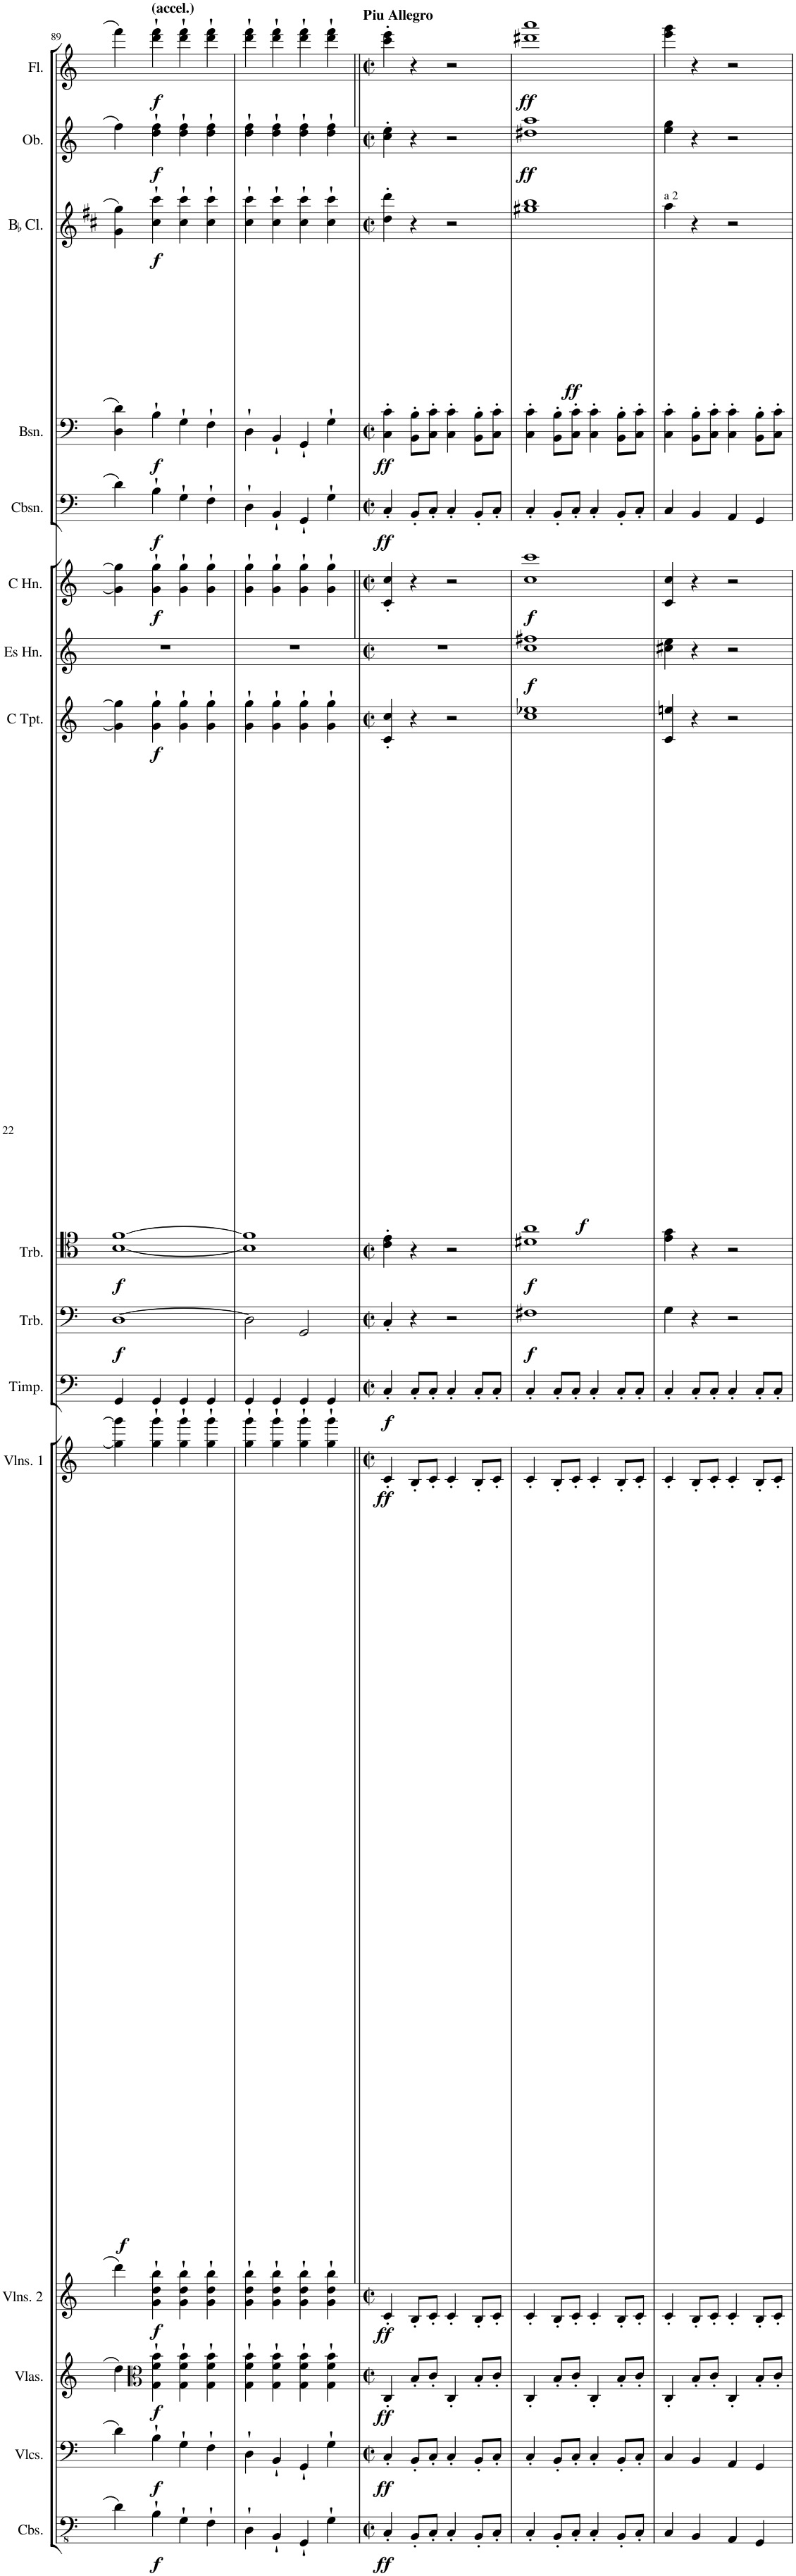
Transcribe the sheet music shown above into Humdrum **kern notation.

**kern	**dynam	**kern	**dynam	**kern	**dynam	**kern	**dynam	**kern	**dynam	**kern	**dynam	**kern	**dynam	**kern	**dynam	**kern	**dynam	**kern	**dynam	**kern	**dynam	**kern	**dynam	**kern	**dynam	**kern	**dynam	**kern	**dynam	**kern	**dynam
*part16	*part16	*part15	*part15	*part14	*part14	*part13	*part13	*part12	*part12	*part11	*part11	*part10	*part10	*part9	*part9	*part8	*part8	*part7	*part7	*part6	*part6	*part5	*part5	*part4	*part4	*part3	*part3	*part2	*part2	*part1	*part1
*staff16	*staff16	*staff15	*staff15	*staff14	*staff14	*staff13	*staff13	*staff12	*staff12	*staff11	*staff11	*staff10	*staff10	*staff9	*staff9	*staff8	*staff8	*staff7	*staff7	*staff6	*staff6	*staff5	*staff5	*staff4	*staff4	*staff3	*staff3	*staff2	*staff2	*staff1	*staff1
*I"Contrabasses	*	*I"Violoncellos	*	*I"Violas	*	*I"Violins 2	*	*I"Violins 1	*	*I"Timpani in C and G	*	*I"Trombone 3	*	*I"Trombone 1 2	*	*I"Trumpet 1 2 in C	*	*I"Horn 3 4  in Es	*	*I"Horn 1 2 in C	*	*I"Contrabassoon	*	*I"Bassoon 1 2	*	*I"BaccidentalFlat Clarinet 1 2	*	*I"Oboe 1 2	*	*I"Flute 1 2	*
*I'Cbs.	*	*I'Vlcs.	*	*I'Vlas.	*	*I'Vlns. 2	*	*I'Vlns. 1	*	*I'Timp.	*	*I'Trb.	*	*I'Trb.	*	*	*	*	*	*	*	*I'Cbsn.	*	*I'Bsn.	*	*I'BaccidentalFlat Cl.	*	*I'Ob.	*	*I'Fl.	*
!!LO:PB:g=z
*clefFv4	*	*clefF4	*	*clefG2	*	*clefG2	*	*clefG2	*	*clefF4	*	*clefF4	*	*clefC4	*	*clefG2	*	*clefG2	*	*clefG2	*	*clefF4	*	*clefF4	*	*clefG2	*	*clefG2	*	*clefG2	*
*	*	*	*	*	*	*	*	*	*	*	*	*	*	*	*	*	*	*Trd5c9	*	*Trd4c7	*	*Trd7c12	*	*	*	*Trd1c2	*	*	*	*	*
*k[]	*	*k[]	*	*k[]	*	*k[]	*	*k[]	*	*k[]	*	*k[]	*	*k[]	*	*k[]	*	*k[]	*	*k[]	*	*k[]	*	*k[]	*	*k[f#c#]	*	*k[]	*	*k[]	*
*M4/4	*	*M4/4	*	*M4/4	*	*M4/4	*	*M4/4	*	*M4/4	*	*M4/4	*	*M4/4	*	*M4/4	*	*M4/4	*	*M4/4	*	*M4/4	*	*M4/4	*	*M4/4	*	*M4/4	*	*M4/4	*
*met(c)	*	*met(c)	*	*met(c)	*	*met(c)	*	*met(c)	*	*met(c)	*	*met(c)	*	*met(c)	*	*met(c)	*	*met(c)	*	*met(c)	*	*met(c)	*	*met(c)	*	*met(c)	*	*met(c)	*	*met(c)	*
=89	=89	=89	=89	=89	=89	=89	=89	=89	=89	=89	=89	=89	=89	=89	=89	=89	=89	=89	=89	=89	=89	=89	=89	=89	=89	=89	=89	=89	=89	=89	=89
!	!	!	!	!	!	!	!	!	!LO:DY:b	!	!	!	!LO:DY:b	!	!LO:DY:b	!	!	!	!	!	!	!	!	!	!	!	!	!	!	!	!
4D\	.	4d\	.	4dd\	.	4ddd\	.	4gg\] 4ggg\]	f	4GG/	.	[1D	f	[1B [1f	f	4g\] 4gg\]	.	1r	.	4g\] 4gg\]	.	4d\	.	4D\ 4d\	.	4g\ 4gg\	.	4ff\	.	4fff\	.
*	*	*	*	*clefC3	*	*	*	*	*	*	*	*	*	*	*	*	*	*	*	*	*	*	*	*	*	*	*	*	*	*	*
!	!	!	!	!	!	!	!	!	!	!	!	!	!	!	!	!	!	!	!	!	!	!	!	!	!	!	!	!	!	!LO:TX:a:B:t=(accel.)	!
!	!LO:DY:b	!	!LO:DY:b	!	!LO:DY:b	!	!LO:DY:b	!	!	!	!	!	!	!	!	!	!LO:DY:b	!	!	!	!LO:DY:b	!	!LO:DY:b	!	!LO:DY:b	!	!LO:DY:b	!	!LO:DY:b	!	!LO:DY:b
4BB`\	f	4B`\	f	4G\` 4f\` 4b\`	f	4g\` 4dd\` 4bb\`	f	4gg\` 4ggg\`	.	4GG/	.	.	.	.	.	4g\` 4gg\`	f	.	.	4g\` 4gg\`	f	4B`\	f	4B`\	f	4cc#\` 4ccc#\`	f	4dd\` 4ff\`	f	4ddd\` 4fff\`	f
4GG`\	.	4G`\	.	4G\` 4f\` 4b\`	.	4g\` 4dd\` 4bb\`	.	4gg\` 4ggg\`	.	4GG/	.	.	.	.	.	4g\` 4gg\`	.	.	.	4g\` 4gg\`	.	4G`\	.	4G`\	.	4cc#\` 4ccc#\`	.	4dd\` 4ff\`	.	4ddd\` 4fff\`	.
4FF`\	.	4F`\	.	4G\` 4f\` 4b\`	.	4g\` 4dd\` 4bb\`	.	4gg\` 4ggg\`	.	4GG/	.	.	.	.	.	4g\` 4gg\`	.	.	.	4g\` 4gg\`	.	4F`\	.	4F`\	.	4cc#\` 4ccc#\`	.	4dd\` 4ff\`	.	4ddd\` 4fff\`	.
=90	=90	=90	=90	=90	=90	=90	=90	=90	=90	=90	=90	=90	=90	=90	=90	=90	=90	=90	=90	=90	=90	=90	=90	=90	=90	=90	=90	=90	=90	=90	=90
4DD`\	.	4D`\	.	4G\` 4f\` 4b\`	.	4g\` 4dd\` 4bb\`	.	4gg\` 4ggg\`	.	4GG/	.	2D\]	.	1B] 1f]	.	4g\` 4gg\`	.	1r	.	4g\` 4gg\`	.	4D`\	.	4D`\	.	4cc#\` 4ccc#\`	.	4dd\` 4ff\`	.	4ddd\` 4fff\`	.
4BBB`/	.	4BB`/	.	4G\` 4f\` 4b\`	.	4g\` 4dd\` 4bb\`	.	4gg\` 4ggg\`	.	4GG/	.	.	.	.	.	4g\` 4gg\`	.	.	.	4g\` 4gg\`	.	4BB`/	.	4BB`/	.	4cc#\` 4ccc#\`	.	4dd\` 4ff\`	.	4ddd\` 4fff\`	.
4GGG`/	.	4GG`/	.	4G\` 4f\` 4b\`	.	4g\` 4dd\` 4bb\`	.	4gg\` 4ggg\`	.	4GG/	.	2GG/	.	.	.	4g\` 4gg\`	.	.	.	4g\` 4gg\`	.	4GG`/	.	4GG`/	.	4cc#\` 4ccc#\`	.	4dd\` 4ff\`	.	4ddd\` 4fff\`	.
4GG`\	.	4G`\	.	4G\` 4f\` 4b\`	.	4g\` 4dd\` 4bb\`	.	4gg\` 4ggg\`	.	4GG/	.	.	.	.	.	4g\` 4gg\`	.	.	.	4g\` 4gg\`	.	4G`\	.	4G`\	.	4cc#\` 4ccc#\`	.	4dd\` 4ff\`	.	4ddd\` 4fff\`	.
=91||	=91||	=91||	=91||	=91||	=91||	=91||	=91||	=91||	=91||	=91||	=91||	=91||	=91||	=91||	=91||	=91||	=91||	=91||	=91||	=91||	=91||	=91||	=91||	=91||	=91||	=91||	=91||	=91||	=91||	=91||	=91||
*M4/4	*	*M4/4	*	*M4/4	*	*M4/4	*	*M4/4	*	*M4/4	*	*M4/4	*	*M4/4	*	*M4/4	*	*M4/4	*	*M4/4	*	*M4/4	*	*M4/4	*	*M4/4	*	*M4/4	*	*M4/4	*
*met(c|)	*	*met(c|)	*	*met(c|)	*	*met(c|)	*	*met(c|)	*	*met(c|)	*	*met(c|)	*	*met(c|)	*	*met(c|)	*	*met(c|)	*	*met(c|)	*	*met(c|)	*	*met(c|)	*	*met(c|)	*	*met(c|)	*	*met(c|)	*
!	!	!	!	!	!	!	!	!	!	!	!	!	!	!	!	!	!	!	!	!	!	!	!	!	!	!	!	!	!	!LO:TX:a:B:t=Piu Allegro	!
!	!LO:DY:b	!	!LO:DY:b	!	!LO:DY:b	!	!LO:DY:b	!	!LO:DY:b	!	!LO:DY:b	!	!	!	!	!	!	!	!	!	!	!	!LO:DY:b	!	!LO:DY:b	!	!	!	!	!	!
4CC'/	ff	4C'/	ff	4C'/	ff	4c'/	ff	4c'/	ff	4C'/	f	4C'/	.	4c\' 4e\'	.	4c/' 4cc/'	.	1r	.	4c/' 4cc/'	.	4C'/	ff	4C\' 4c\'	ff	4dd\' 4ddd\'	.	4cc\' 4ee\'	.	4ccc\' 4eee\'	.
8BBB'/L	.	8BB'/L	.	8B'/L	.	8B'/L	.	8B'/L	.	8C'/L	.	4r	.	4r	.	4r	.	.	.	4r	.	8BB'/L	.	8BB\' 8B\'L	.	4r	.	4r	.	4r	.
8CC'/J	.	8C'/J	.	8c'/J	.	8c'/J	.	8c'/J	.	8C'/J	.	.	.	.	.	.	.	.	.	.	.	8C'/J	.	8C\' 8c\'J	.	.	.	.	.	.	.
4CC'/	.	4C'/	.	4C'/	.	4c'/	.	4c'/	.	4C'/	.	2r	.	2r	.	2r	.	.	.	2r	.	4C'/	.	4C\' 4c\'	.	2r	.	2r	.	2r	.
8BBB'/L	.	8BB'/L	.	8B'/L	.	8B'/L	.	8B'/L	.	8C'/L	.	.	.	.	.	.	.	.	.	.	.	8BB'/L	.	8BB\' 8B\'L	.	.	.	.	.	.	.
8CC'/J	.	8C'/J	.	8c'/J	.	8c'/J	.	8c'/J	.	8C'/J	.	.	.	.	.	.	.	.	.	.	.	8C'/J	.	8C\' 8c\'J	.	.	.	.	.	.	.
=92	=92	=92	=92	=92	=92	=92	=92	=92	=92	=92	=92	=92	=92	=92	=92	=92	=92	=92	=92	=92	=92	=92	=92	=92	=92	=92	=92	=92	=92	=92	=92
!	!	!	!	!	!	!	!	!	!	!	!	!	!LO:DY:b	!	!LO:DY:b	!	!LO:DY:b	!	!LO:DY:b	!	!LO:DY:b	!	!	!	!	!	!LO:DY:b	!	!LO:DY:b	!	!LO:DY:b
4CC'/	.	4C'/	.	4C'/	.	4c'/	.	4c'/	.	4C'/	.	1F#X	f	1d#X 1a	f	1cc 1ee-X	f	1cc 1ff#X	f	1cc 1ccc	f	4C'/	.	4C\' 4c\'	.	1gg#X 1bb	ff	1dd#X 1aa	ff	1ddd#X 1aaa	ff
8BBB'/L	.	8BB'/L	.	8B'/L	.	8B'/L	.	8B'/L	.	8C'/L	.	.	.	.	.	.	.	.	.	.	.	8BB'/L	.	8BB\' 8B\'L	.	.	.	.	.	.	.
8CC'/J	.	8C'/J	.	8c'/J	.	8c'/J	.	8c'/J	.	8C'/J	.	.	.	.	.	.	.	.	.	.	.	8C'/J	.	8C\' 8c\'J	.	.	.	.	.	.	.
4CC'/	.	4C'/	.	4C'/	.	4c'/	.	4c'/	.	4C'/	.	.	.	.	.	.	.	.	.	.	.	4C'/	.	4C\' 4c\'	.	.	.	.	.	.	.
8BBB'/L	.	8BB'/L	.	8B'/L	.	8B'/L	.	8B'/L	.	8C'/L	.	.	.	.	.	.	.	.	.	.	.	8BB'/L	.	8BB\' 8B\'L	.	.	.	.	.	.	.
8CC'/J	.	8C'/J	.	8c'/J	.	8c'/J	.	8c'/J	.	8C'/J	.	.	.	.	.	.	.	.	.	.	.	8C'/J	.	8C\' 8c\'J	.	.	.	.	.	.	.
=93	=93	=93	=93	=93	=93	=93	=93	=93	=93	=93	=93	=93	=93	=93	=93	=93	=93	=93	=93	=93	=93	=93	=93	=93	=93	=93	=93	=93	=93	=93	=93
!	!	!	!	!	!	!	!	!	!	!	!	!	!	!	!	!	!	!	!	!	!	!	!	!	!	!LO:TX:a:t=a 2	!	!	!	!	!
4CC/	.	4C/	.	4C'/	.	4c'/	.	4c'/	.	4C'/	.	4G\	.	4e\ 4g\	.	4c/ 4een/	.	4cc#X\ 4ee\	.	4c/ 4cc/	.	4C/	.	4C\' 4c\'	.	4aa\	.	4ee\ 4gg\	.	4eee\ 4ggg\	.
4BBB/	.	4BB/	.	8B'/L	.	8B'/L	.	8B'/L	.	8C'/L	.	4r	.	4r	.	4r	.	4r	.	4r	.	4BB/	.	8BB\' 8B\'L	.	4r	.	4r	.	4r	.
.	.	.	.	8c'/J	.	8c'/J	.	8c'/J	.	8C'/J	.	.	.	.	.	.	.	.	.	.	.	.	.	8C\' 8c\'J	.	.	.	.	.	.	.
4AAA/	.	4AA/	.	4C'/	.	4c'/	.	4c'/	.	4C'/	.	2r	.	2r	.	2r	.	2r	.	2r	.	4AA/	.	4C\' 4c\'	.	2r	.	2r	.	2r	.
4GGG/	.	4GG/	.	8B'/L	.	8B'/L	.	8B'/L	.	8C'/L	.	.	.	.	.	.	.	.	.	.	.	4GG/	.	8BB\' 8B\'L	.	.	.	.	.	.	.
.	.	.	.	8c'/J	.	8c'/J	.	8c'/J	.	8C'/J	.	.	.	.	.	.	.	.	.	.	.	.	.	8C\' 8c\'J	.	.	.	.	.	.	.
=	=	=	=	=	=	=	=	=	=	=	=	=	=	=	=	=	=	=	=	=	=	=	=	=	=	=	=	=	=	=	=
*-	*-	*-	*-	*-	*-	*-	*-	*-	*-	*-	*-	*-	*-	*-	*-	*-	*-	*-	*-	*-	*-	*-	*-	*-	*-	*-	*-	*-	*-	*-	*-
